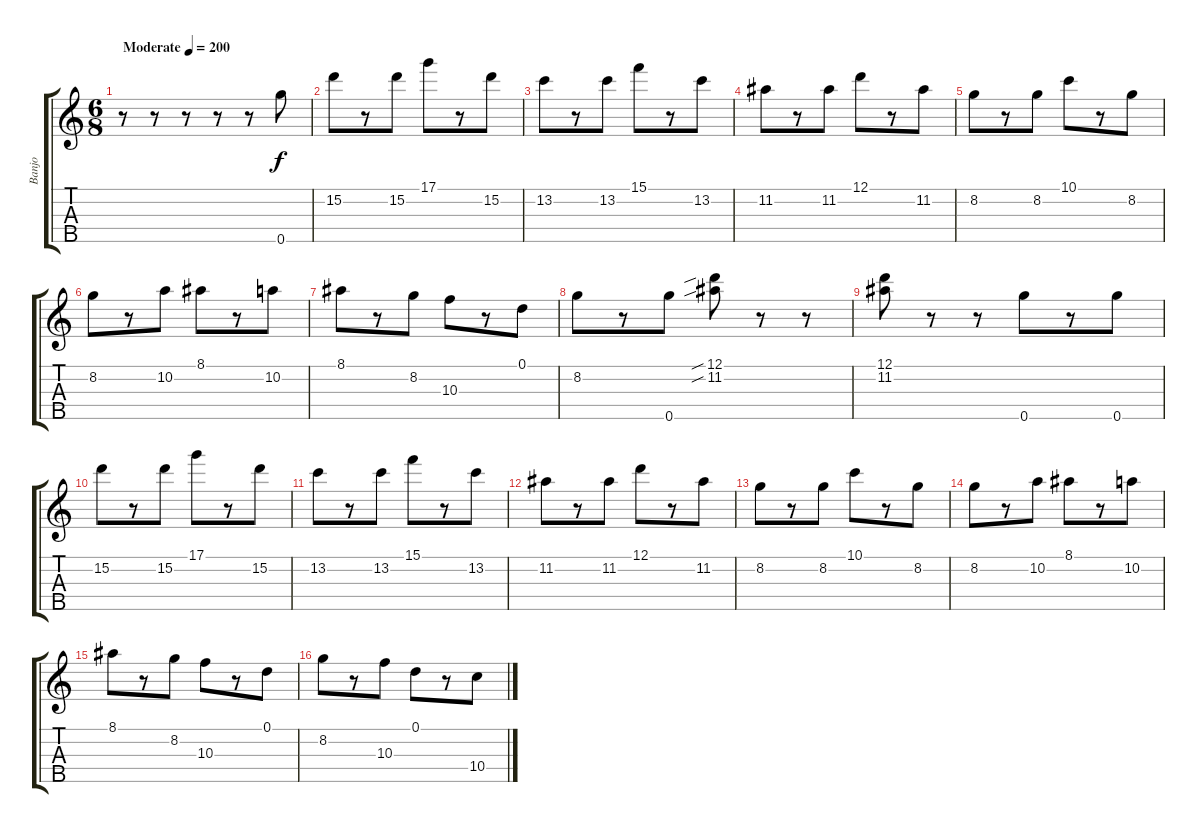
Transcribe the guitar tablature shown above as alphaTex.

\track ("Banjo" "Banjo") {instrument banjo}
\staff {score tabs}
\tuning (D4 B3 G3 D3 G4) {hide}
\displaytranspose 12
\ts (6 8)
\tempo (200 "Moderate")
\clef g2
\ks c
r.8{dy f instrument banjo} r.8 r.8 r.8 r.8 0.5.8 |
15.2.8 r.8 15.2.8 17.1.8 r.8 15.2.8 |
13.2.8 r.8 13.2.8 15.1.8 r.8 13.2.8 |
11.2.8 r.8 11.2.8 12.1.8 r.8 11.2.8 |
8.2.8 r.8 8.2.8 10.1.8 r.8 8.2.8 |
8.2.8 r.8 10.2.8 8.1.8 r.8 10.2.8 |
8.1.8 r.8 8.2.8 10.3.8 r.8 0.1.8 |
8.2.8 r.8 0.5.8 (12.1{sib} 11.2{sib}).8 r.8 r.8 |
(12.1 11.2).8 r.8 r.8 0.5.8 r.8 0.5.8 |
15.2.8 r.8 15.2.8 17.1.8 r.8 15.2.8 |
13.2.8 r.8 13.2.8 15.1.8 r.8 13.2.8 |
11.2.8 r.8 11.2.8 12.1.8 r.8 11.2.8 |
8.2.8 r.8 8.2.8 10.1.8 r.8 8.2.8 |
8.2.8 r.8 10.2.8 8.1.8 r.8 10.2.8 |
8.1.8 r.8 8.2.8 10.3.8 r.8 0.1.8 |
8.2.8 r.8 10.3.8 0.1.8 r.8 10.4.8
